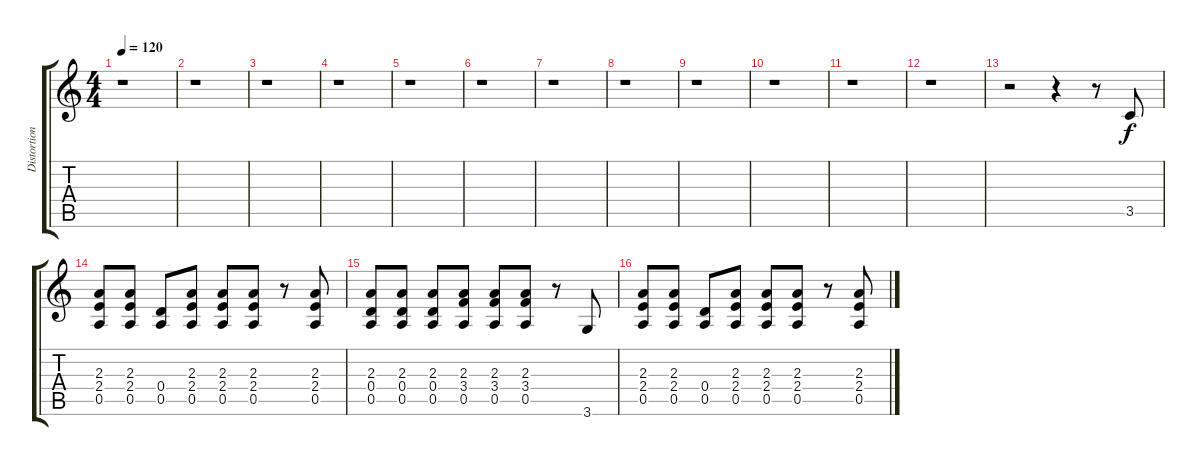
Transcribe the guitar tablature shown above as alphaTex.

\track ("Distortion Guitar 2" "Distortion") {instrument overdrivenguitar}
\staff {score tabs}
\tuning (E4 B3 G3 D3 A2 E2) {hide}
\ts (4 4)
\tempo 120
\clef g2
\ks c
r.1{dy f} |
r.1 |
r.1 |
r.1 |
r.1 |
r.1 |
r.1 |
r.1 |
r.1 |
r.1 |
r.1 |
r.1 |
r.2 r.4 r.8 3.5.8 |
(2.3 2.4 0.5).8 (2.3 2.4 0.5).8 (0.4 0.5).8 (2.3 2.4 0.5).8 (2.3 2.4 0.5).8 (2.3 2.4 0.5).8 r.8 (2.3 2.4 0.5).8 |
(2.3 0.4 0.5).8 (2.3 0.4 0.5).8 (2.3 0.4 0.5).8 (2.3 3.4 0.5).8 (2.3 3.4 0.5).8 (2.3 3.4 0.5).8 r.8 3.6.8 |
(2.3 2.4 0.5).8 (2.3 2.4 0.5).8 (0.4 0.5).8 (2.3 2.4 0.5).8 (2.3 2.4 0.5).8 (2.3 2.4 0.5).8 r.8 (2.3 2.4 0.5).8
